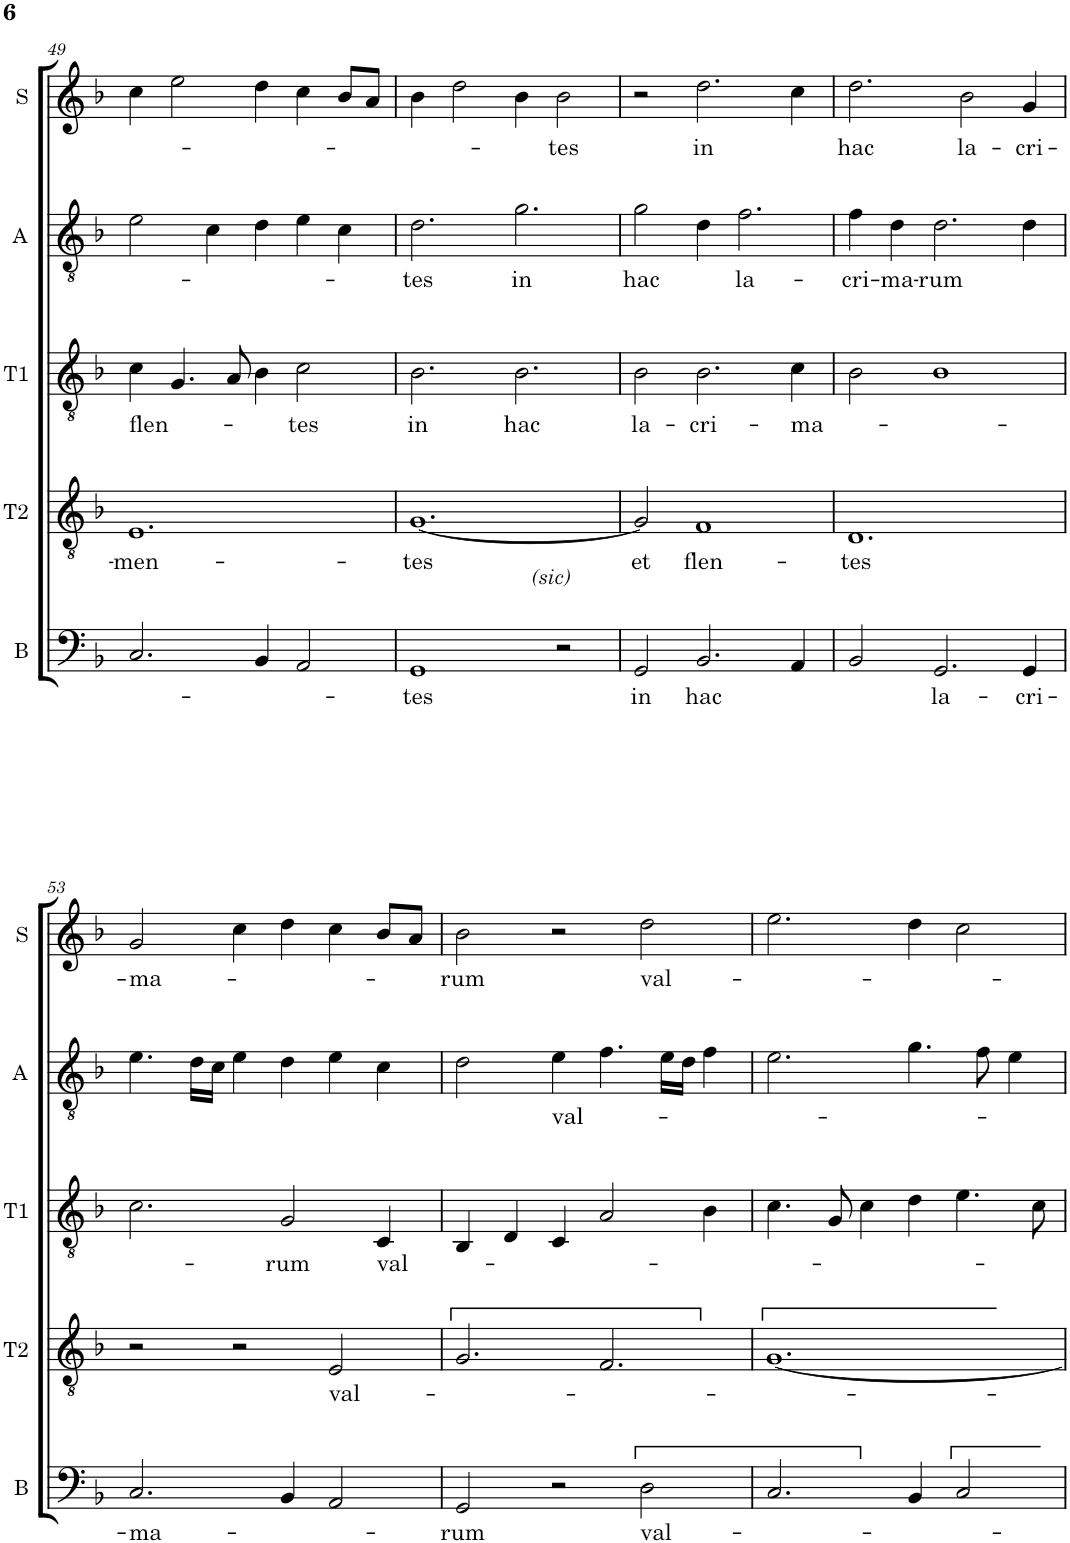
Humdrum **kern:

**kern	**text	**kern	**text	**kern	**text	**kern	**text	**kern	**text
*part5	*part5	*part4	*part4	*part3	*part3	*part2	*part2	*part1	*part1
*staff5	*staff5	*staff4	*staff4	*staff3	*staff3	*staff2	*staff2	*staff1	*staff1
*I"B	*	*I"T2	*	*I"T1	*	*I"A	*	*I"S	*
*I'B	*	*I'T2	*	*I'T1	*	*I'A	*	*I'S	*
!!LO:PB:g=z
*clefF4	*	*clefGv2	*	*clefGv2	*	*clefGv2	*	*clefG2	*
*k[b-]	*	*k[b-]	*	*k[b-]	*	*k[b-]	*	*k[b-]	*
*M3/2	*	*M3/2	*	*M3/2	*	*M3/2	*	*M3/2	*
=49	=49	=49	=49	=49	=49	=49	=49	=49	=49
!	!	!	!LO:LY:b	!	!LO:LY:b	!	!	!	!
2.C/	.	1.E	-men-	4c\	flen-	2e\	.	4cc\	.
.	.	.	.	4.G/	.	.	.	2ee\	.
.	.	.	.	.	.	4c\	.	.	.
.	.	.	.	8A/	.	.	.	.	.
4BB-/	.	.	.	4B-\	.	4d\	.	4dd\	.
!	!	!	!	!	!LO:LY:b	!	!	!	!
2AA/	.	.	.	2c\	-tes	4e\	.	4cc\	.
.	.	.	.	.	.	4c\	.	8b-/L	.
.	.	.	.	.	.	.	.	8a/J	.
=50	=50	=50	=50	=50	=50	=50	=50	=50	=50
!	!	!LO:TX:b:i:t=(sic)	!	!	!	!	!	!	!
!	!LO:LY:b	!	!LO:LY:b	!	!LO:LY:b	!	!LO:LY:b	!	!
1GG	-tes	[1.G	-tes	2.B-\	in	2.d\	-tes	4b-\	.
.	.	.	.	.	.	.	.	2dd\	.
!	!	!	!	!	!LO:LY:b	!	!LO:LY:b	!	!
.	.	.	.	2.B-\	hac	2.g\	in	4b-\	.
!	!	!	!	!	!	!	!	!	!LO:LY:b
2r	.	.	.	.	.	.	.	2b-\	-tes
=51	=51	=51	=51	=51	=51	=51	=51	=51	=51
!	!LO:LY:b	!	!LO:LY:b	!	!LO:LY:b	!	!LO:LY:b	!	!
2GG/	in	2G/]	et	2B-\	la-	2g\	hac	2r	.
!	!LO:LY:b	!	!LO:LY:b	!	!LO:LY:b	!	!	!	!LO:LY:b
2.BB-/	hac	1F	flen-	2.B-\	-cri-	4d\	.	2.dd\	in
!	!	!	!	!	!	!	!LO:LY:b	!	!
.	.	.	.	.	.	2.f\	la-	.	.
!	!	!	!	!	!LO:LY:b	!	!	!	!
4AA/	.	.	.	4c\	-ma-	.	.	4cc\	.
=52	=52	=52	=52	=52	=52	=52	=52	=52	=52
!	!	!	!LO:LY:b	!	!	!	!LO:LY:b	!	!LO:LY:b
2BB-/	.	1.D	-tes	2B-\	.	4f\	-cri-	2.dd\	hac
!	!	!	!	!	!	!	!LO:LY:b	!	!
.	.	.	.	.	.	4d\	-ma-	.	.
!	!LO:LY:b	!	!	!	!	!	!LO:LY:b	!	!
2.GG/	la-	.	.	1B-	.	2.d\	-rum	.	.
!	!	!	!	!	!	!	!	!	!LO:LY:b
.	.	.	.	.	.	.	.	2b-\	la-
!	!LO:LY:b	!	!	!	!	!	!	!	!LO:LY:b
4GG/	-cri-	.	.	.	.	4d\	.	4g/	-cri-
!!LO:LB:g=z
=53	=53	=53	=53	=53	=53	=53	=53	=53	=53
!	!LO:LY:b	!	!	!	!	!	!	!	!LO:LY:b
2.C/	-ma-	2r	.	2.c\	.	4.e\	.	2g/	-ma-
.	.	.	.	.	.	16d\LL	.	.	.
.	.	.	.	.	.	16c\JJ	.	.	.
.	.	2r	.	.	.	4e\	.	4cc\	.
!	!	!	!	!	!LO:LY:b	!	!	!	!
4BB-/	.	.	.	2G/	-rum	4d\	.	4dd\	.
!	!	!	!LO:LY:b	!	!	!	!	!	!
2AA/	.	2E/	val-	.	.	4e\	.	4cc\	.
!	!	!	!	!	!LO:LY:b	!	!	!	!
.	.	.	.	4C/	val-	4c\	.	8b-/L	.
.	.	.	.	.	.	.	.	8a/J	.
=54	=54	=54	=54	=54	=54	=54	=54	=54	=54
!	!LO:LY:b	!	!	!	!	!	!	!	!LO:LY:b
2GG/	-rum	2.G/	.	4BB-/	.	2d\	.	2b-\	-rum
.	.	.	.	4D/	.	.	.	.	.
!	!	!	!	!	!	!	!LO:LY:b	!	!
2r	.	.	.	4C/	.	4e\	val-	2r	.
.	.	2.F/	.	2A/	.	4.f\	.	.	.
!	!LO:LY:b	!	!	!	!	!	!	!	!LO:LY:b
2D\	val-	.	.	.	.	.	.	2dd\	val-
.	.	.	.	.	.	16e\LL	.	.	.
.	.	.	.	.	.	16d\JJ	.	.	.
.	.	.	.	4B-\	.	4f\	.	.	.
=55	=55	=55	=55	=55	=55	=55	=55	=55	=55
2.C/	.	[1.G	.	4.c\	.	2.e\	.	2.ee\	.
.	.	.	.	8G/	.	.	.	.	.
.	.	.	.	4c\	.	.	.	.	.
4BB-/	.	.	.	4d\	.	4.g\	.	4dd\	.
2C/	.	.	.	4.e\	.	.	.	2cc\	.
.	.	.	.	.	.	8f\	.	.	.
.	.	.	.	.	.	4e\	.	.	.
.	.	.	.	8c\	.	.	.	.	.
=	=	=	=	=	=	=	=	=	=
*-	*-	*-	*-	*-	*-	*-	*-	*-	*-
